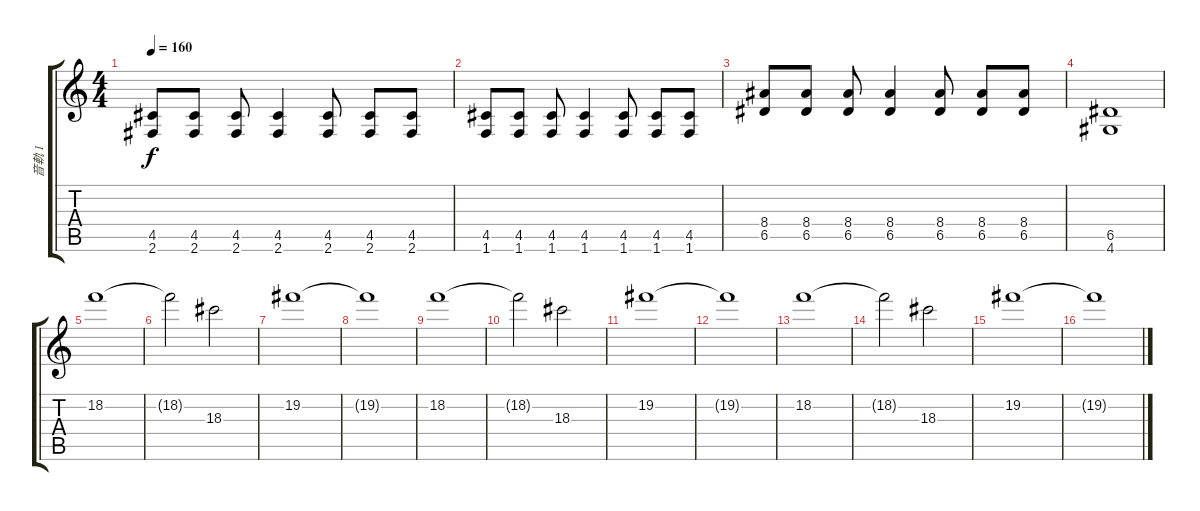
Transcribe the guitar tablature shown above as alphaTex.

\track ("音軌 1" "音軌 1") {instrument overdrivenguitar}
\staff {score tabs}
\tuning (E4 B3 G3 D3 A2 E2) {hide}
\ts (4 4)
\tempo 160
\clef g2
\ks c
(4.5 2.6).8{dy f} (4.5 2.6).8 (4.5 2.6).8 (4.5 2.6).4 (4.5 2.6).8 (4.5 2.6).8 (4.5 2.6).8 |
(4.5 1.6).8 (4.5 1.6).8 (4.5 1.6).8 (4.5 1.6).4 (4.5 1.6).8 (4.5 1.6).8 (4.5 1.6).8 |
(8.4 6.5).8 (8.4 6.5).8 (8.4 6.5).8 (8.4 6.5).4 (8.4 6.5).8 (8.4 6.5).8 (8.4 6.5).8 |
(6.5 4.6).1 |
18.2.1 |
18.2{t}.2 18.3.2 |
19.2.1 |
19.2{t}.1 |
18.2.1 |
18.2{t}.2 18.3.2 |
19.2.1 |
19.2{t}.1 |
18.2.1 |
18.2{t}.2 18.3.2 |
19.2.1 |
19.2{t}.1
